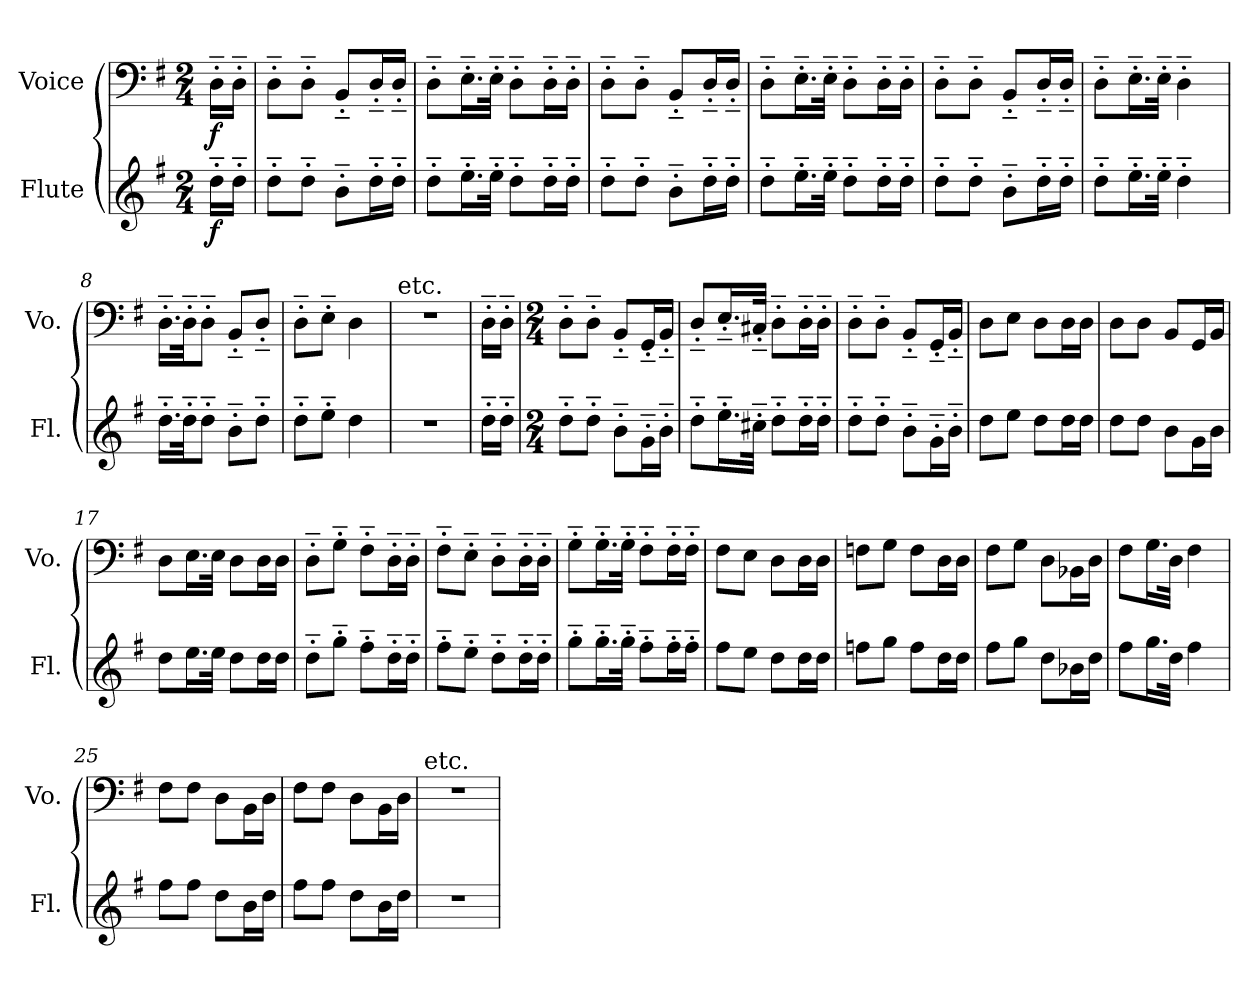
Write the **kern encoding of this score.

**kern	**dynam	**kern	**dynam
*part2	*part2	*part1	*part1
*staff2	*staff2	*staff1	*staff1
*I"Flute	*	*I"Voice	*
*I'Fl.	*	*I'Vo.	*
*clefG2	*	*clefF4	*
*k[f#]	*	*k[f#]	*
*M2/4	*	*M2/4	*
*MM84	*	*MM84	*
=1	=1	=1	=1
!	!LO:DY:b	!	!LO:DY:b
16dd'~\LL	f	16D'~\LL	f
16dd'~\JJ	.	16D'~\JJ	.
=2	=2	=2	=2
8dd'~\L	.	8D'~\L	.
8dd'~\J	.	8D'~\J	.
8b'~\L	.	8BB'~/L	.
16dd'~\L	.	16D'~/L	.
16dd'~\JJ	.	16D'~/JJ	.
=3	=3	=3	=3
8dd'~\L	.	8D'~\L	.
16.ee'~\L	.	16.E'~\L	.
32ee'~\JJk	.	32E'~\JJk	.
8dd'~\L	.	8D'~\L	.
16dd'~\L	.	16D'~\L	.
16dd'~\JJ	.	16D'~\JJ	.
=4	=4	=4	=4
8dd'~\L	.	8D'~\L	.
8dd'~\J	.	8D'~\J	.
8b'~\L	.	8BB'~/L	.
16dd'~\L	.	16D'~/L	.
16dd'~\JJ	.	16D'~/JJ	.
!!LO:LB:g=z
=5	=5	=5	=5
8dd'~\L	.	8D'~\L	.
16.ee'~\L	.	16.E'~\L	.
32ee'~\JJk	.	32E'~\JJk	.
8dd'~\L	.	8D'~\L	.
16dd'~\L	.	16D'~\L	.
16dd'~\JJ	.	16D'~\JJ	.
=6	=6	=6	=6
8dd'~\L	.	8D'~\L	.
8dd'~\J	.	8D'~\J	.
8b'~\L	.	8BB'~/L	.
16dd'~\L	.	16D'~/L	.
16dd'~\JJ	.	16D'~/JJ	.
=7	=7	=7	=7
8dd'~\L	.	8D'~\L	.
16.ee'~\L	.	16.E'~\L	.
32ee'~\JJk	.	32E'~\JJk	.
4dd'~\	.	4D'~\	.
!!LO:LB:g=z
=8	=8	=8	=8
16.dd'~\LL	.	16.D'~\LL	.
32dd'~\Jk	.	32D'~\Jk	.
8dd'~\J	.	8D'~\J	.
8b'~\L	.	8BB'~/L	.
8dd'~\J	.	8D'~/J	.
=9	=9	=9	=9
8dd'~\L	.	8D'~\L	.
8ee'~\J	.	8E'~\J	.
4dd\	.	4D\	.
=10	=10	=10	=10
!	!	!LO:TX:t=etc.	!
2r	.	2r	.
!!LO:LB:g=z
=11	=11	=11	=11
16dd'~\LL	.	16D'~\LL	.
16dd'~\JJ	.	16D'~\JJ	.
=12	=12	=12	=12
*M2/4	*	*M2/4	*
8dd'~\L	.	8D'~\L	.
8dd'~\J	.	8D'~\J	.
8b'~\L	.	8BB'~/L	.
16g'~\L	.	16GG'~/L	.
16b'~\JJ	.	16BB'~/JJ	.
=13	=13	=13	=13
8dd'~\L	.	8D'~/L	.
16.ee'~\L	.	16.E'~/L	.
32cc#X'~\JJk	.	32C#X'~/JJk	.
8dd'~\L	.	8D'~\L	.
16dd'~\L	.	16D'~\L	.
16dd'~\JJ	.	16D'~\JJ	.
=14	=14	=14	=14
8dd'~\L	.	8D'~\L	.
8dd'~\J	.	8D'~\J	.
8b'~\L	.	8BB'~/L	.
16g'~\L	.	16GG'~/L	.
16b'~\JJ	.	16BB'~/JJ	.
!!LO:LB:g=z
=15	=15	=15	=15
8dd\L	.	8D\L	.
8ee\J	.	8E\J	.
8dd\L	.	8D\L	.
16dd\L	.	16D\L	.
16dd\JJ	.	16D\JJ	.
=16	=16	=16	=16
8dd\L	.	8D\L	.
8dd\J	.	8D\J	.
8b\L	.	8BB/L	.
16g\L	.	16GG/L	.
16b\JJ	.	16BB/JJ	.
=17	=17	=17	=17
8dd\L	.	8D\L	.
16.ee\L	.	16.E\L	.
32ee\JJk	.	32E\JJk	.
8dd\L	.	8D\L	.
16dd\L	.	16D\L	.
16dd\JJ	.	16D\JJ	.
!!LO:PB:g=z
=18	=18	=18	=18
8dd'~\L	.	8D'~\L	.
8gg'~\J	.	8G'~\J	.
8ff#'~\L	.	8F#'~\L	.
16dd'~\L	.	16D'~\L	.
16dd'~\JJ	.	16D'~\JJ	.
=19	=19	=19	=19
8ff#'~\L	.	8F#'~\L	.
8ee'~\J	.	8E'~\J	.
8dd'~\L	.	8D'~\L	.
16dd'~\L	.	16D'~\L	.
16dd'~\JJ	.	16D'~\JJ	.
=20	=20	=20	=20
8gg'~\L	.	8G'~\L	.
16.gg'~\L	.	16.G'~\L	.
32gg'~\JJk	.	32G'~\JJk	.
8ff#'~\L	.	8F#'~\L	.
16ff#'~\L	.	16F#'~\L	.
16ff#'~\JJ	.	16F#'~\JJ	.
!!LO:LB:g=z
=21	=21	=21	=21
8ff#\L	.	8F#\L	.
8ee\J	.	8E\J	.
8dd\L	.	8D\L	.
16dd\L	.	16D\L	.
16dd\JJ	.	16D\JJ	.
=22	=22	=22	=22
8ffn\L	.	8Fn\L	.
8gg\J	.	8G\J	.
8ff\L	.	8F\L	.
16dd\L	.	16D\L	.
16dd\JJ	.	16D\JJ	.
=23	=23	=23	=23
8ff#\L	.	8F#\L	.
8gg\J	.	8G\J	.
8dd\L	.	8D\L	.
16b-X\L	.	16BB-X\L	.
16dd\JJ	.	16D\JJ	.
!!LO:LB:g=z
=24	=24	=24	=24
8ff#\L	.	8F#\L	.
16.gg\L	.	16.G\L	.
32dd\JJk	.	32D\JJk	.
4ff#\	.	4F#\	.
=25	=25	=25	=25
8ff#\L	.	8F#\L	.
8ff#\J	.	8F#\J	.
8dd\L	.	8D\L	.
16b\L	.	16BB\L	.
16dd\JJ	.	16D\JJ	.
=26	=26	=26	=26
8ff#\L	.	8F#\L	.
8ff#\J	.	8F#\J	.
8dd\L	.	8D\L	.
16b\L	.	16BB\L	.
16dd\JJ	.	16D\JJ	.
=27	=27	=27	=27
!	!	!LO:TX:t=etc.	!
2r	.	2r	.
=	=	=	=
*-	*-	*-	*-
